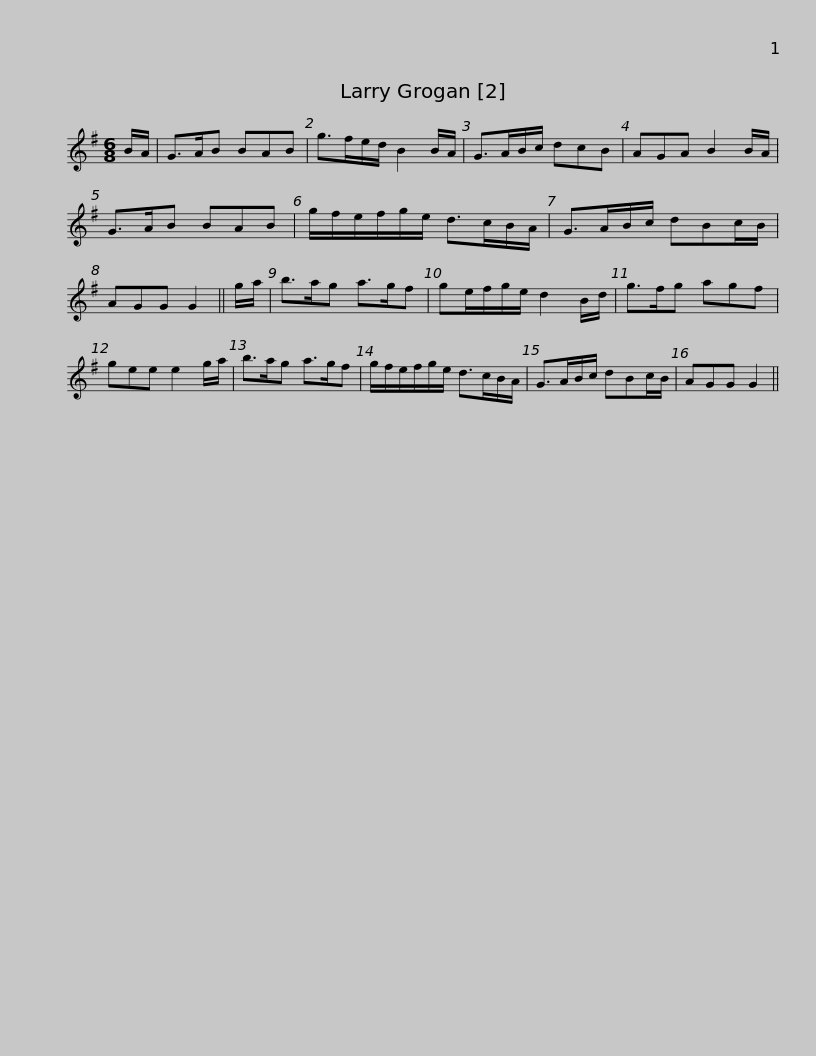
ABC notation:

X:1
L:1/8
M:6/8
I:linebreak $
K:G
V:1 treble
V:1
 B/A/ | G>AB BAB | g>fe/d/ B2 B/A/ | G>AB/c/ dcB | AGA B2 B/A/ | %5
 G>AB BAB | g/f/e/f/g/e/ d>cB/A/ |$ G>AB/c/ dBc/B/ | AGG G2 || g/a/ | %10
 b>ag a>gf | ge/f/g/e/ d2 B/d/ | g>fg agf | gee e2 g/a/ |$ b>ag a>gf | %15
 g/f/e/f/g/e/ d>cB/A/ | G>AB/c/ dBc/B/ | AGG G2 || %18
